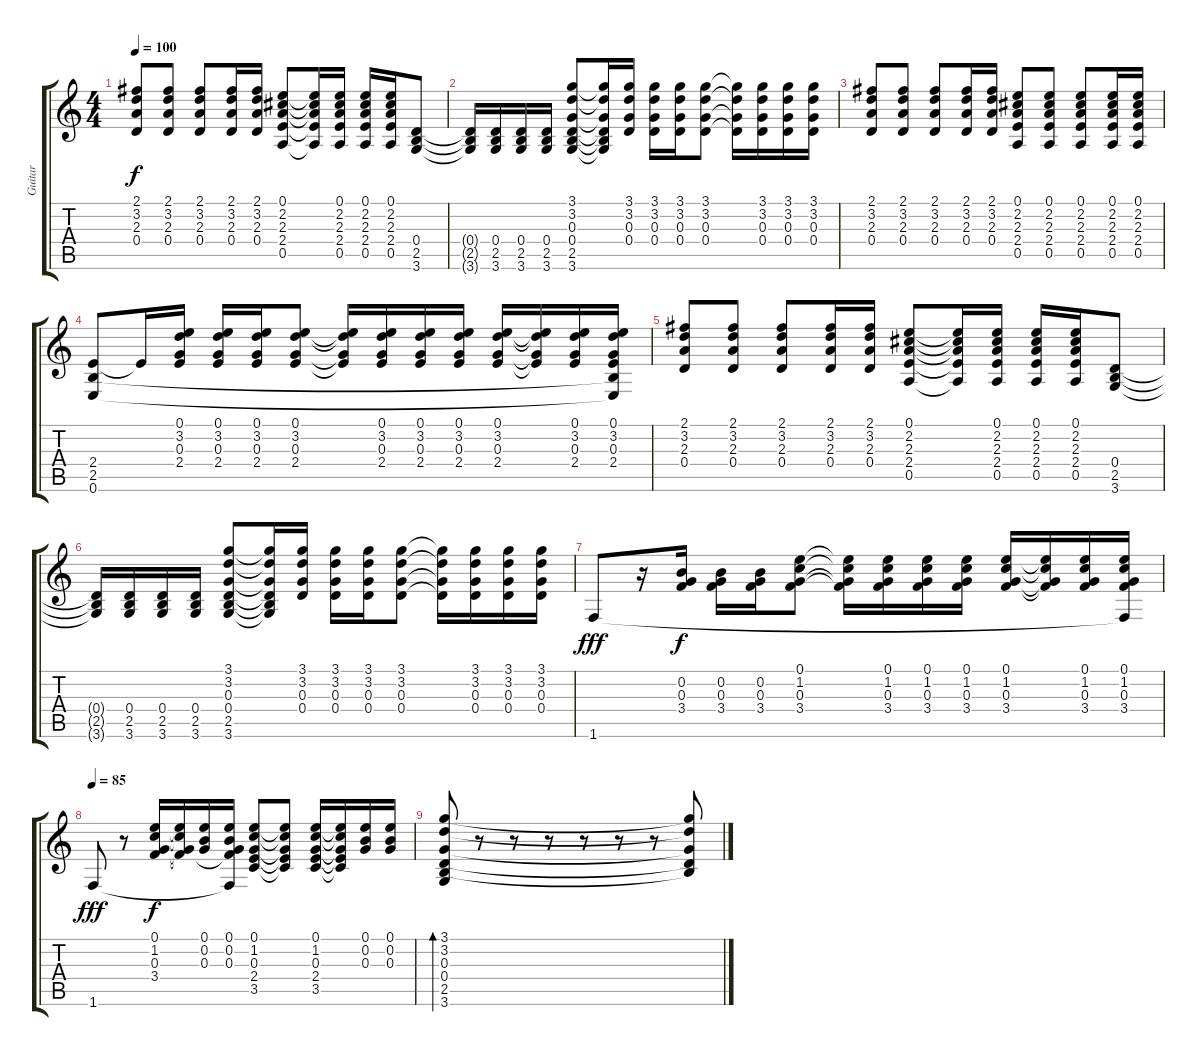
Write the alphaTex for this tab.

\track ("Guitar" "Guitar") {instrument acousticguitarnylon}
\staff {score tabs}
\tuning (E4 B3 G3 D3 A2 E2) {hide}
\ts (4 4)
\tempo 100
\clef g2
\ks c
(2.1 3.2 2.3 0.4).8{dy f} (2.1 3.2 2.3 0.4).8 (2.1 3.2 2.3 0.4).8 (2.1 3.2 2.3 0.4).16 (2.1 3.2 2.3 0.4).16 (0.1 2.2 2.3 2.4 0.5).8 (0.1{t} 2.2{t} 2.3{t} 2.4{t} 0.5{t}).16 (0.1 2.2 2.3 2.4 0.5).16 (0.1 2.2 2.3 2.4 0.5).16 (0.1 2.2 2.3 2.4 0.5).16 (0.4 2.5 3.6).8 |
(0.4{t} 2.5{t} 3.6{t}).16 (0.4 2.5 3.6).16 (0.4 2.5 3.6).16 (0.4 2.5 3.6).16 (3.1 3.2 0.3 0.4 2.5 3.6).8 (3.1{t} 3.2{t} 0.3{t} 0.4{t} 2.5{t} 3.6{t}).16 (3.1 3.2 0.3 0.4).16 (3.1 3.2 0.3 0.4).16 (3.1 3.2 0.3 0.4).16 (3.1 3.2 0.3 0.4).8 (3.1{t} 3.2{t} 0.3{t} 0.4{t}).16 (3.1 3.2 0.3 0.4).16 (3.1 3.2 0.3 0.4).16 (3.1 3.2 0.3 0.4).16 |
(2.1 3.2 2.3 0.4).8 (2.1 3.2 2.3 0.4).8 (2.1 3.2 2.3 0.4).8 (2.1 3.2 2.3 0.4).16 (2.1 3.2 2.3 0.4).16 (0.1 2.2 2.3 2.4 0.5).8 (0.1 2.2 2.3 2.4 0.5).8 (0.1 2.2 2.3 2.4 0.5).8 (0.1 2.2 2.3 2.4 0.5).16 (0.1 2.2 2.3 2.4 0.5).16 |
(2.4 2.5 0.6).8 2.4{t}.16 (0.1 3.2 0.3 2.4).16 (0.1 3.2 0.3 2.4).16 (0.1 3.2 0.3 2.4).16 (0.1 3.2 0.3 2.4).8 (0.1{t} 3.2{t} 0.3{t} 2.4{t}).16 (0.1 3.2 0.3 2.4).16 (0.1 3.2 0.3 2.4).16 (0.1 3.2 0.3 2.4).16 (0.1 3.2 0.3 2.4).16 (0.1{t} 3.2{t} 0.3{t} 2.4{t}).16 (0.1 3.2 0.3 2.4).16 (0.1 3.2 0.3 2.4 2.5{t} 0.6{t}).16 |
(2.1 3.2 2.3 0.4).8 (2.1 3.2 2.3 0.4).8 (2.1 3.2 2.3 0.4).8 (2.1 3.2 2.3 0.4).16 (2.1 3.2 2.3 0.4).16 (0.1 2.2 2.3 2.4 0.5).8 (0.1{t} 2.2{t} 2.3{t} 2.4{t} 0.5{t}).16 (0.1 2.2 2.3 2.4 0.5).16 (0.1 2.2 2.3 2.4 0.5).16 (0.1 2.2 2.3 2.4 0.5).16 (0.4 2.5 3.6).8 |
(0.4{t} 2.5{t} 3.6{t}).16 (0.4 2.5 3.6).16 (0.4 2.5 3.6).16 (0.4 2.5 3.6).16 (3.1 3.2 0.3 0.4 2.5 3.6).8 (3.1{t} 3.2{t} 0.3{t} 0.4{t} 2.5{t} 3.6{t}).16 (3.1 3.2 0.3 0.4).16 (3.1 3.2 0.3 0.4).16 (3.1 3.2 0.3 0.4).16 (3.1 3.2 0.3 0.4).8 (3.1{t} 3.2{t} 0.3{t} 0.4{t}).16 (3.1 3.2 0.3 0.4).16 (3.1 3.2 0.3 0.4).16 (3.1 3.2 0.3 0.4).16 |
1.6.8{dy fff} r.16 (0.2 0.3 3.4).16{dy f} (0.2 0.3 3.4).16 (0.2 0.3 3.4).16 (0.1 1.2 0.3 3.4).8 (0.1{t} 1.2{t} 0.3{t} 3.4{t}).16 (0.1 1.2 0.3 3.4).16 (0.1 1.2 0.3 3.4).16 (0.1 1.2 0.3 3.4).16 (0.1 1.2 0.3 3.4).16 (0.1{t} 1.2{t} 0.3{t} 3.4{t}).16 (0.1 1.2 0.3 3.4).16 (0.1 1.2 0.3 3.4 1.6{t}).16 |
\tempo 85
1.6.8{dy fff} r.8 (0.1 1.2 0.3 3.4).16{dy f} (0.1{t} 1.2{t} 0.3{t} 3.4{t}).16 (0.1 0.2 0.3).16 (0.1 0.2 0.3 3.4{t} 1.6{t}).16 (0.1 1.2 0.3 2.4 3.5).8 (0.1{t} 1.2{t} 0.3{t} 2.4{t} 3.5{t}).8 (0.1 1.2 0.3 2.4 3.5).16 (0.1{t} 1.2{t} 0.3{t} 2.4{t} 3.5{t}).16 (0.1 0.2 0.3).16 (0.1 0.2 0.3).16 |
(3.1 3.2 0.3 0.4 2.5 3.6).8{bd 480} r.8 r.8 r.8 r.8 r.8 r.8 (3.1{t} 3.2{t} 0.3{t} 0.4{t} 2.5{t}).8
